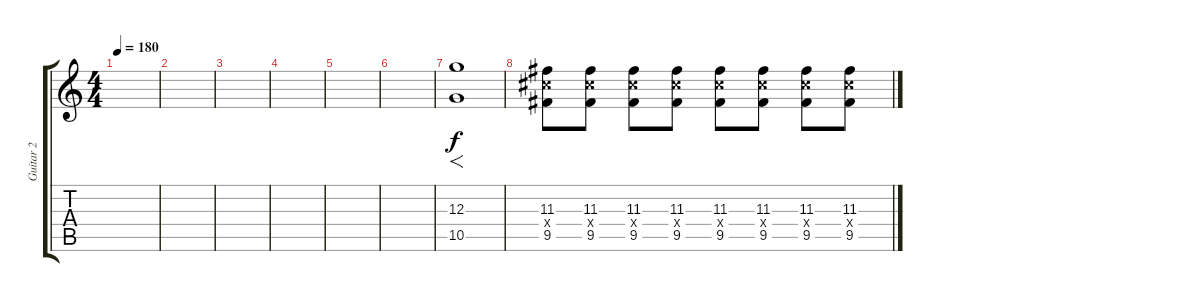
\track ("Guitar 2" "Guitar 2") {instrument distortionguitar}
\staff {score tabs}
\tuning (E4 B3 G3 D3 A2 E2) {hide}
\ts (4 4)
\tempo 180
\clef g2
\ks c
|
|
|
|
|
|
(12.3 10.5).1{f} |
(11.3 11.4{x} 9.5).8 (11.3 11.4{x} 9.5).8 (11.3 11.4{x} 9.5).8 (11.3 11.4{x} 9.5).8 (11.3 11.4{x} 9.5).8 (11.3 11.4{x} 9.5).8 (11.3 11.4{x} 9.5).8 (11.3 11.4{x} 9.5).8
